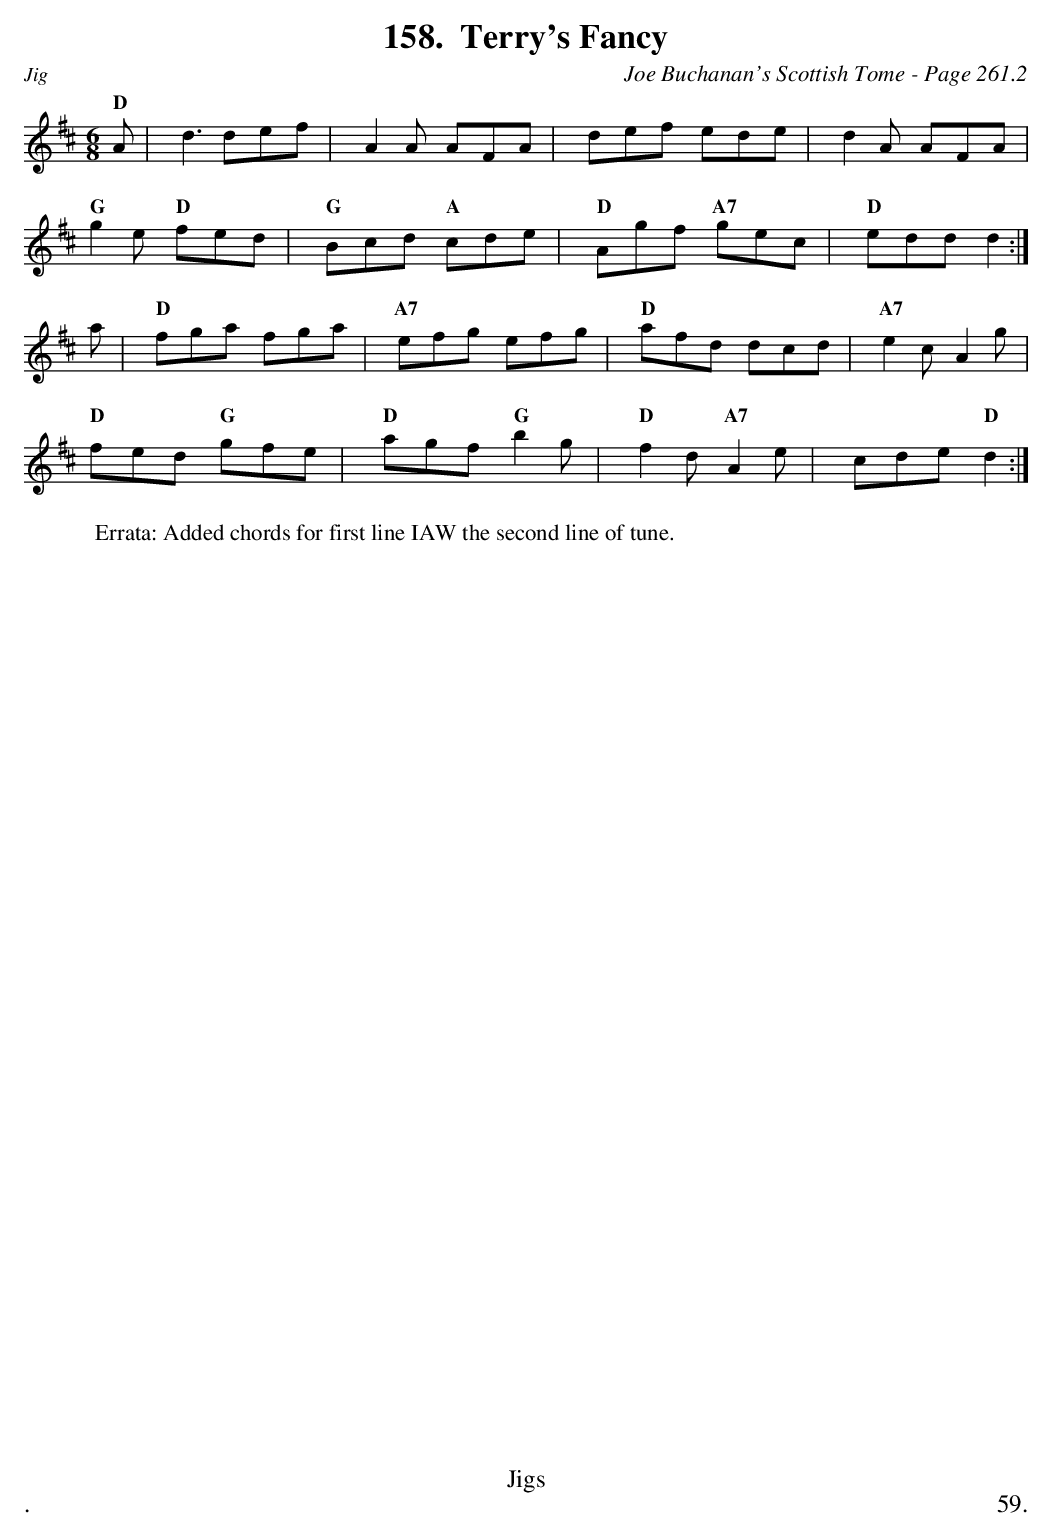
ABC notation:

X:1
T:Terry's Fancy
C:Joe Buchanan's Scottish Tome - Page 261.2
L:1/8
M:6/8
K:D
"D" A | d3 def | A2 A AFA | def ede | d2 A AFA |
"G"g2 e "D"fed |"G" Bcd "A"cde |"D" Agf "A7"gec |"D" edd d2 :|
a | "D"fga fga | "A7"efg efg |"D" afd dcd |"A7" e2 c A2 g |
"D"fed "G"gfe |"D" agf "G"b2 g | "D"f2 d "A7"A2 e | cde "D"d2 :|
W:Errata: Added chords for first line IAW the second line of tune.
